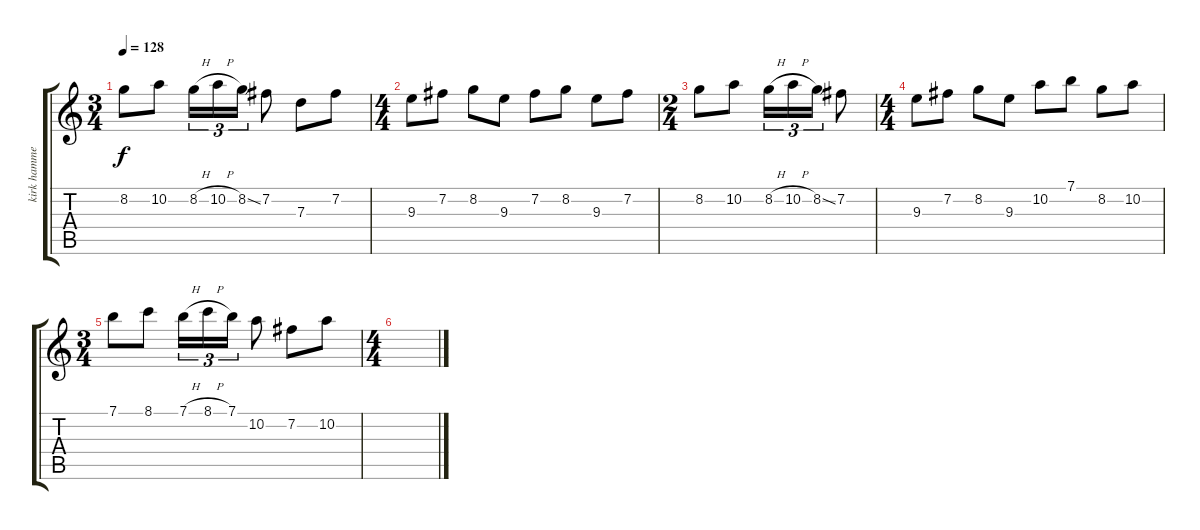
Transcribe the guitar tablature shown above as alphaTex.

\track ("kirk hammett complement" "kirk hamme") {instrument distortionguitar}
\staff {score tabs}
\tuning (E4 B3 G3 D3 A2 E2) {hide}
\ts (3 4)
\tempo 128
\clef g2
\ks c
8.2.8{dy f} 10.2.8 8.2{h}.16{tu (3 2)} 10.2{h}.16{tu (3 2)} 8.2{ss}.16{tu (3 2)} 7.2.8 7.3.8 7.2.8 |
\ts (4 4)
9.3.8 7.2.8 8.2.8 9.3.8 7.2.8 8.2.8 9.3.8 7.2.8 |
\ts (2 4)
8.2.8 10.2.8 8.2{h}.16{tu (3 2)} 10.2{h}.16{tu (3 2)} 8.2{ss}.16{tu (3 2)} 7.2.8 |
\ts (4 4)
9.3.8 7.2.8 8.2.8 9.3.8 10.2.8 7.1.8 8.2.8 10.2.8 |
\ts (3 4)
7.1.8 8.1.8 7.1{h}.16{tu (3 2)} 8.1{h}.16{tu (3 2)} 7.1.16{tu (3 2)} 10.2.8 7.2.8 10.2.8 |
\ts (4 4)
